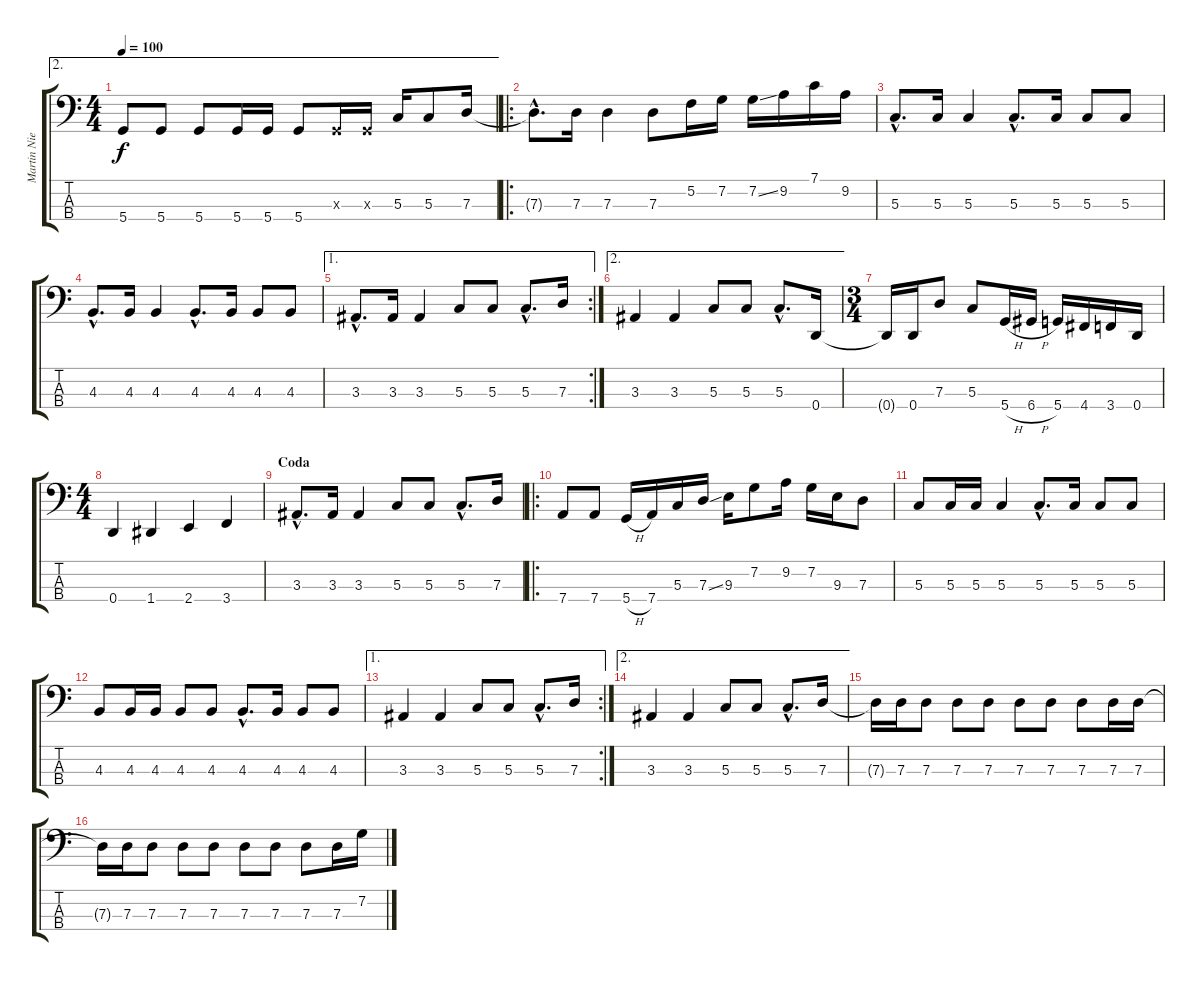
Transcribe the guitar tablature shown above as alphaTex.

\track ("Martin Nielsen (Bass)" "Martin Nie") {instrument electricbassfinger}
\staff {score tabs}
\tuning (F2 C2 G1 D1) {hide}
\ae 2
\ts (4 4)
\tempo 100
\clef f4
\ks c
5.4.8{dy f} 5.4.8 5.4.8 5.4.16 5.4.16 5.4.8 0.3{x}.16 0.3{x}.16 5.3.16 5.3.8 7.3.16 |
\ro
7.3{hac t}.8{d} 7.3.16 7.3.4 7.3.8 5.2.16 7.2.16 7.2{ss}.16 9.2.16 7.1.16 9.2.16 |
5.3{hac}.8{d} 5.3.16 5.3.4 5.3{hac}.8{d} 5.3.16 5.3.8 5.3.8 |
4.3{hac}.8{d} 4.3.16 4.3.4 4.3{hac}.8{d} 4.3.16 4.3.8 4.3.8 |
\ae 1
\rc 2
3.3{hac}.8{d} 3.3.16 3.3.4 5.3.8 5.3.8 5.3{hac}.8{d} 7.3.16 |
\ae 2
3.3.4 3.3.4 5.3.8 5.3.8 5.3{hac}.8{d} 0.4.16 |
\ts (3 4)
0.4{t}.16 0.4.16 7.3.8 5.3.8 5.4{h}.16 6.4{h}.16 5.4.16 4.4.16 3.4.16 0.4.16 |
\ts (4 4)
0.4.4 1.4.4 2.4.4 3.4.4 |
\section ("" "Coda")
3.3{hac}.8{d} 3.3.16 3.3.4 5.3.8 5.3.8 5.3{hac}.8{d} 7.3.16 |
\ro
7.4.8 7.4.8 5.4{h}.16 7.4.16 5.3.16 7.3{ss}.16 9.3.16 7.2.8 9.2.16 7.2.16 9.3.16 7.3.8 |
5.3.8 5.3.16 5.3.16 5.3.4 5.3{hac}.8{d} 5.3.16 5.3.8 5.3.8 |
4.3.8 4.3.16 4.3.16 4.3.8 4.3.8 4.3{hac}.8{d} 4.3.16 4.3.8 4.3.8 |
\ae 1
\rc 2
3.3.4 3.3.4 5.3.8 5.3.8 5.3{hac}.8{d} 7.3.16 |
\ae 2
3.3.4 3.3.4 5.3.8 5.3.8 5.3{hac}.8{d} 7.3.16 |
7.3{t}.16 7.3.16 7.3.8 7.3.8 7.3.8 7.3.8 7.3.8 7.3.8 7.3.16 7.3.16 |
7.3{t}.16 7.3.16 7.3.8 7.3.8 7.3.8 7.3.8 7.3.8 7.3.8 7.3.16 7.2.16
